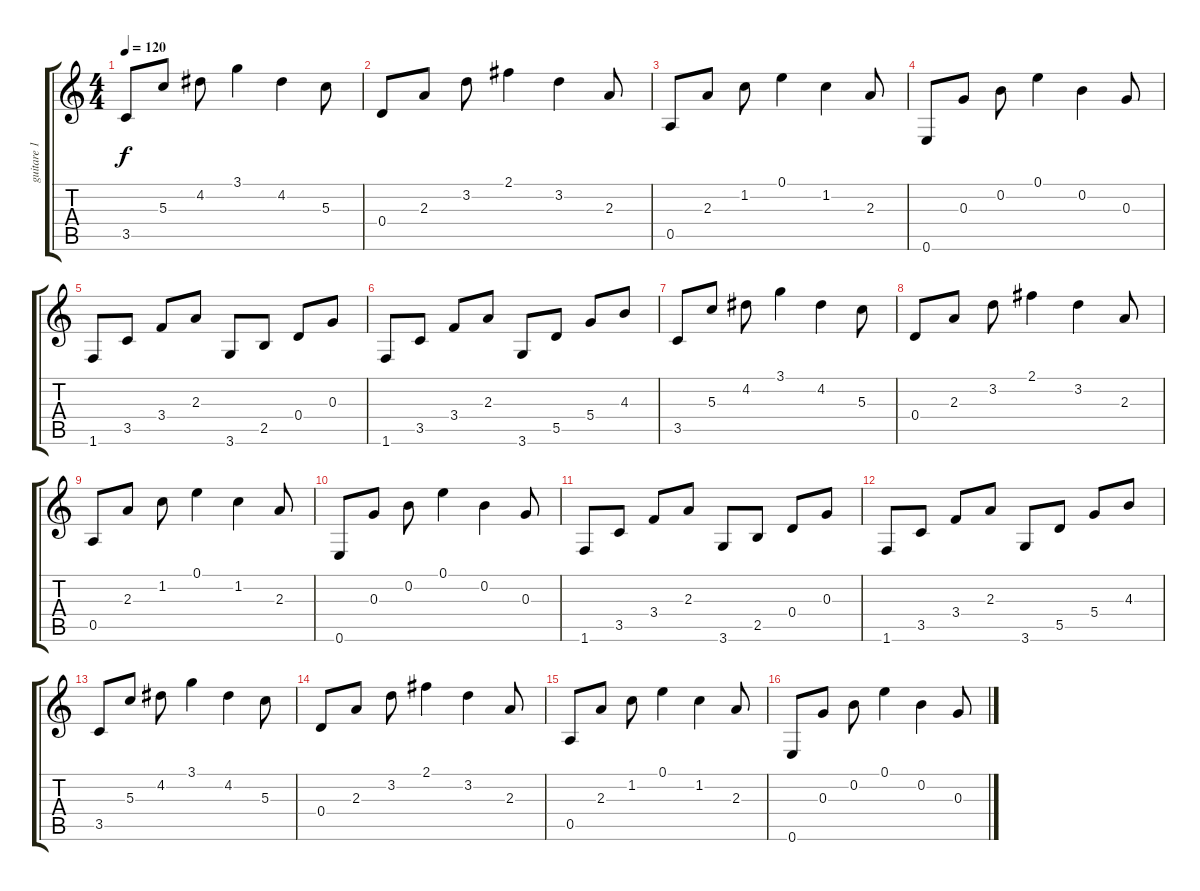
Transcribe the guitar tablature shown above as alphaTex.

\track ("guitare 1" "guitare 1") {instrument acousticguitarnylon}
\staff {score tabs}
\tuning (E4 B3 G3 D3 A2 E2) {hide}
\ts (4 4)
\tempo 120
\clef g2
\ks c
3.5.8{dy f instrument acousticguitarnylon} 5.3.8 4.2.8 3.1.4 4.2.4 5.3.8 |
0.4.8 2.3.8 3.2.8 2.1.4 3.2.4 2.3.8 |
0.5.8 2.3.8 1.2.8 0.1.4 1.2.4 2.3.8 |
0.6.8 0.3.8 0.2.8 0.1.4 0.2.4 0.3.8 |
1.6.8 3.5.8 3.4.8 2.3.8 3.6.8 2.5.8 0.4.8 0.3.8 |
1.6.8 3.5.8 3.4.8 2.3.8 3.6.8 5.5.8 5.4.8 4.3.8 |
3.5.8 5.3.8 4.2.8 3.1.4 4.2.4 5.3.8 |
0.4.8 2.3.8 3.2.8 2.1.4 3.2.4 2.3.8 |
0.5.8 2.3.8 1.2.8 0.1.4 1.2.4 2.3.8 |
0.6.8 0.3.8 0.2.8 0.1.4 0.2.4 0.3.8 |
1.6.8 3.5.8 3.4.8 2.3.8 3.6.8 2.5.8 0.4.8 0.3.8 |
1.6.8 3.5.8 3.4.8 2.3.8 3.6.8 5.5.8 5.4.8 4.3.8 |
3.5.8 5.3.8 4.2.8 3.1.4 4.2.4 5.3.8 |
0.4.8 2.3.8 3.2.8 2.1.4 3.2.4 2.3.8 |
0.5.8 2.3.8 1.2.8 0.1.4 1.2.4 2.3.8 |
0.6.8 0.3.8 0.2.8 0.1.4 0.2.4 0.3.8
